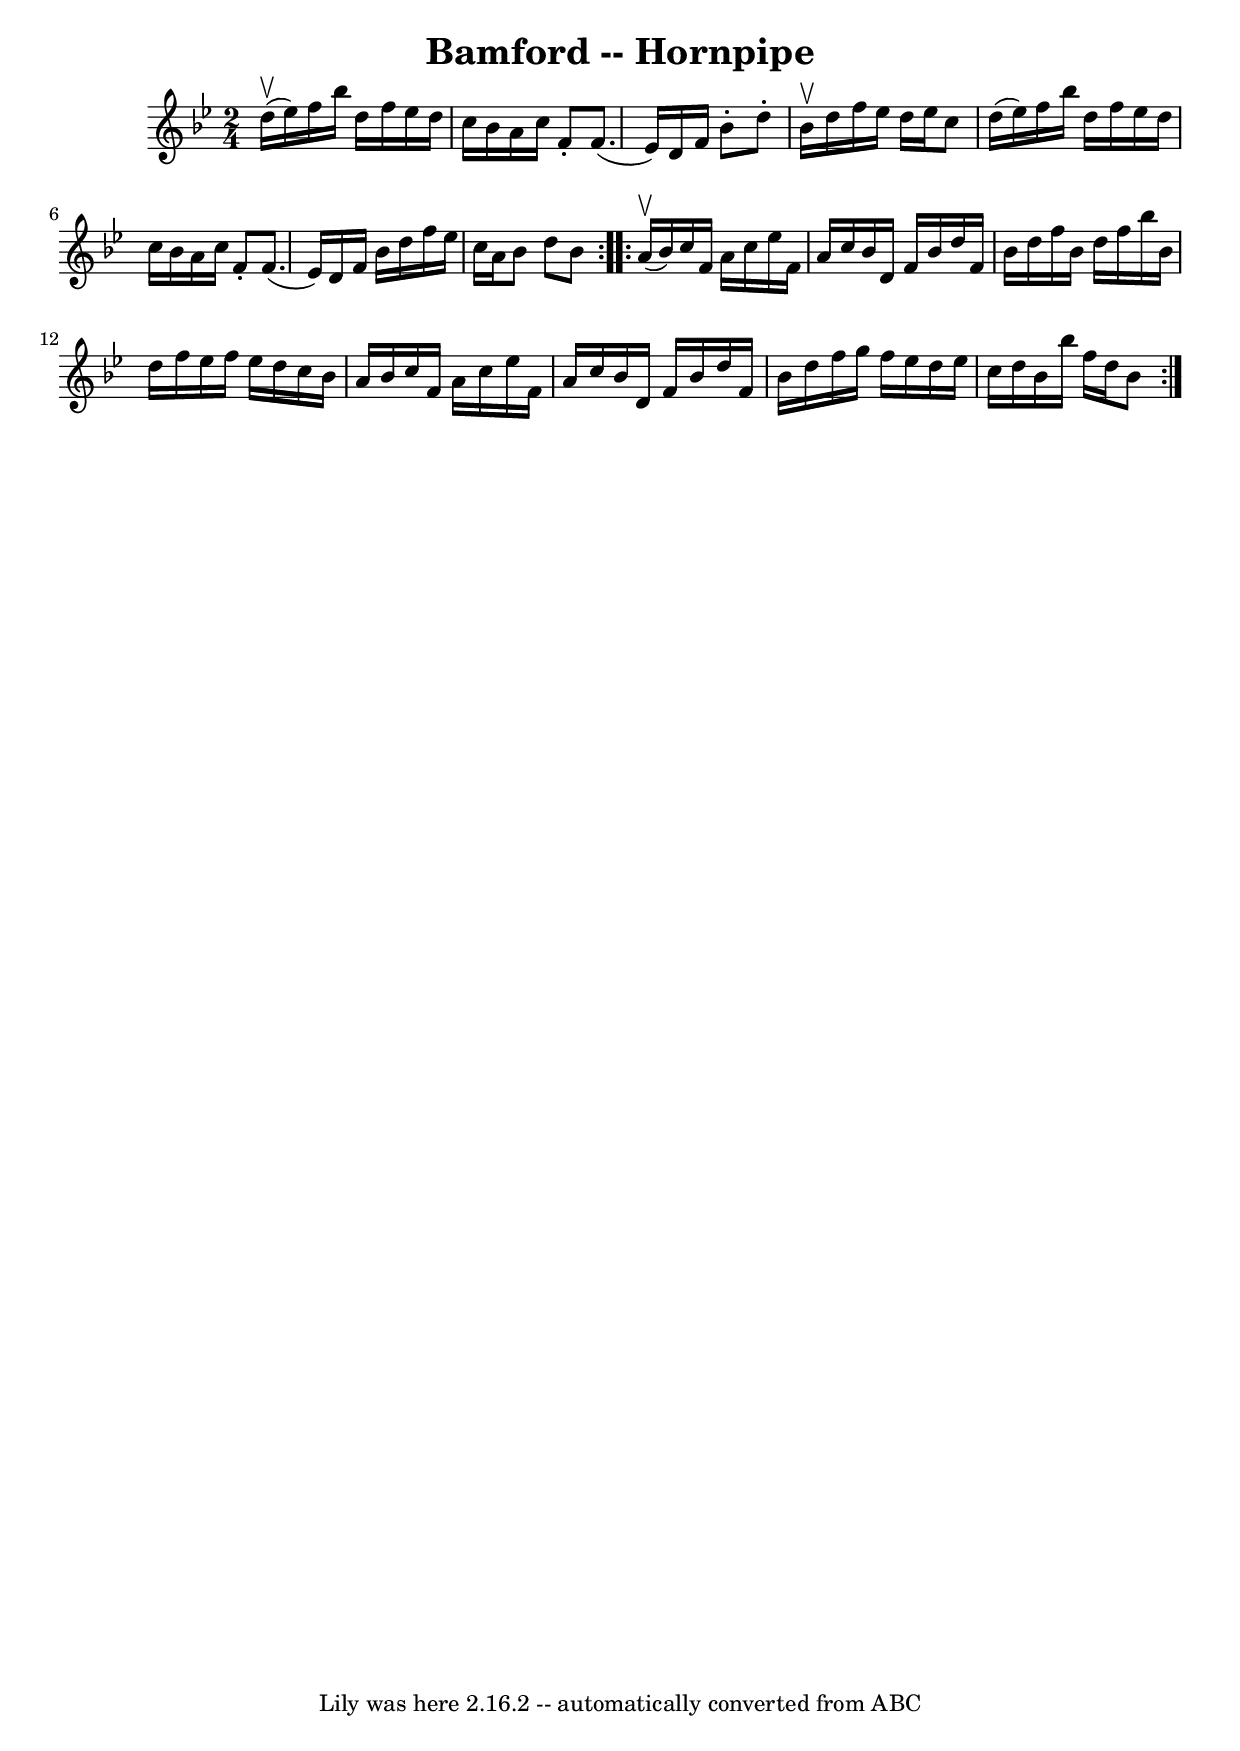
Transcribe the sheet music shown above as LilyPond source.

\version "2.7.40"
\include "Mammoth.ily"
\header {
	%% book = "Ryan's Mammoth Collection of Fiddle Tunes"
	crossRefNumber = "1"
	footnotes = ""
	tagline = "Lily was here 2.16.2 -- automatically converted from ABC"
	title = "Bamford -- Hornpipe"
}
voicedefault =  {


\repeat volta 2 {
\time 2/4 \key bes \major d''16 (^\upbow ees''16)   |
 f''16   
 bes''16 d''16 f''16 ees''16 d''16 c''16 bes'16    |
   
a'16 c''16 f'8 -. f'8. (ees'16)   |
 d'16 f'16    
bes'8 -. d''8 -. bes'16^\upbow d''16    |
 f''16 ees''16    
d''16 ees''16 c''8 d''16 (ees''16)   |
 f''16    
bes''16 d''16 f''16 ees''16 d''16 c''16 bes'16    |
   
a'16 c''16 f'8 -. f'8. (ees'16)   |
 d'16 f'16    
bes'16 d''16 f''16 ees''16 c''16 a'16    |
 bes'8    
d''8 bes'8    }     \repeat volta 2 { a'16 (^\upbow bes'16)   
|
 c''16 f'16 a'16 c''16 ees''16 f'16 a'16 c''16   
 |
 bes'16 d'16 f'16 bes'16 d''16 f'16 bes'16    
d''16    |
 f''16 bes'16 d''16 f''16 bes''16 bes'16    
d''16 f''16    |
 ees''16 f''16 ees''16 d''16 c''16    
bes'16 a'16 bes'16    |
 c''16 f'16 a'16 c''16    
ees''16 f'16 a'16 c''16    |
 bes'16 d'16 f'16 bes'16 
 d''16 f'16 bes'16 d''16    |
 f''16 g''16 f''16    
ees''16 d''16 ees''16 c''16 d''16    |
 bes'16 bes''16   
 f''16 d''16 bes'8    }   
}

\score{
    <<

	\context Staff="default"
	{
	    \voicedefault 
	}

    >>
	\layout {
	}
	\midi {}
}
